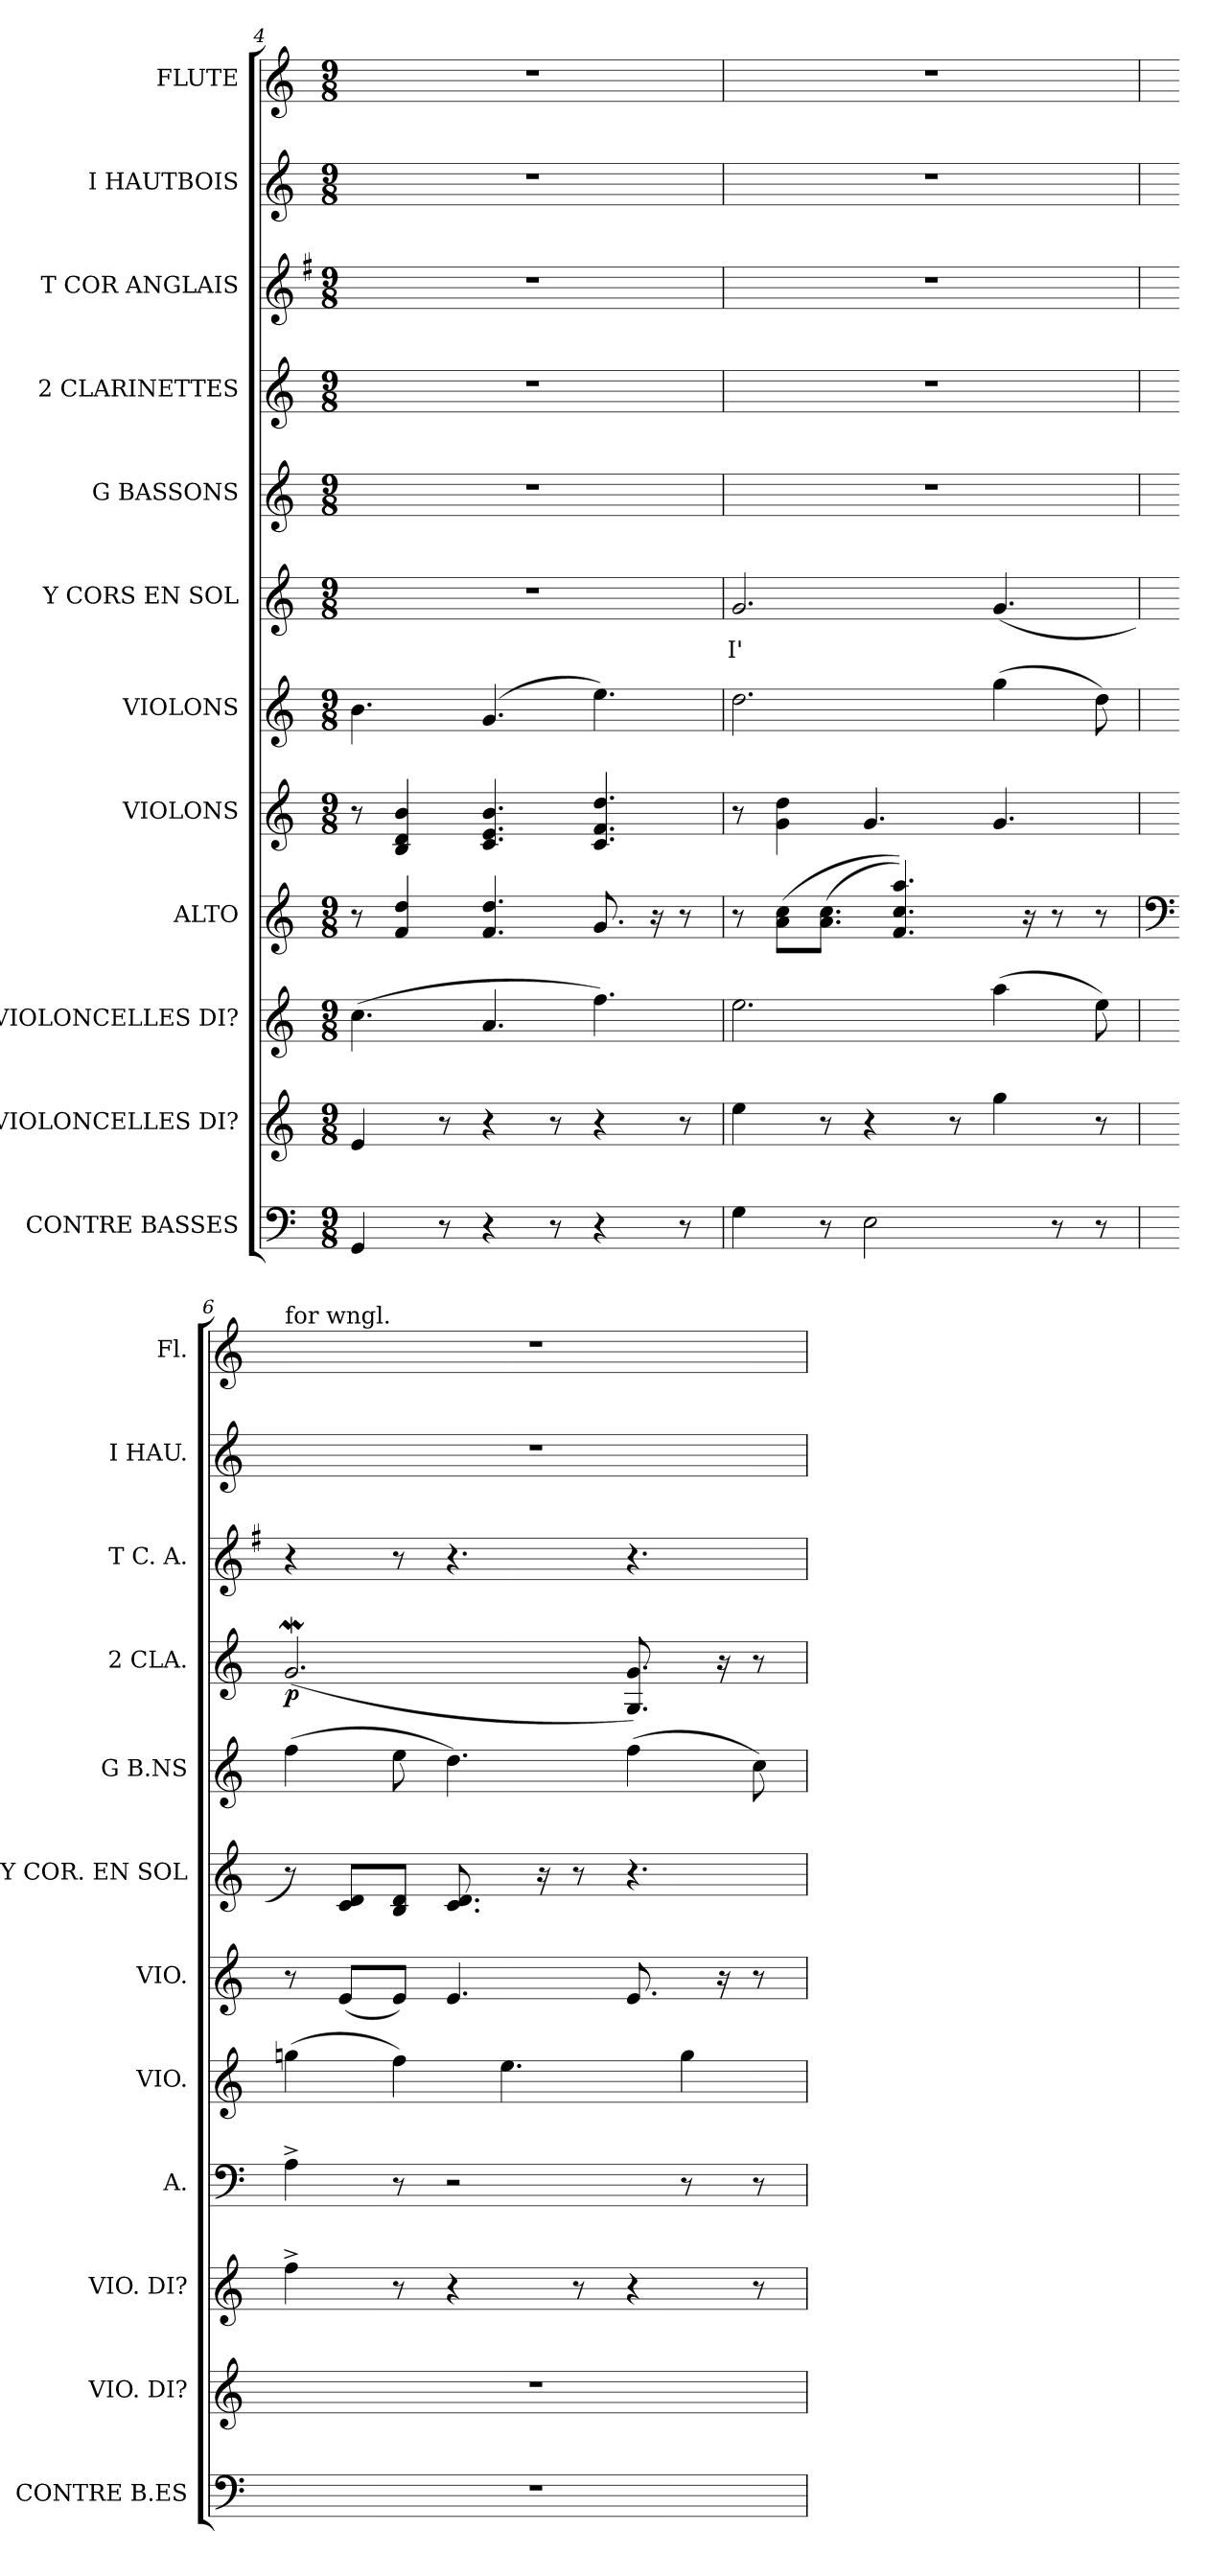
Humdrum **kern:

**kern	**text	**kern	**kern	**kern	**kern	**kern	**kern	**text	**kern	**kern	**dynam	**kern	**kern	**kern
*part12	*part12	*part11	*part10	*part9	*part8	*part7	*part6	*part6	*part5	*part4	*part4	*part3	*part2	*part1
*staff12	*staff12	*staff11	*staff10	*staff9	*staff8	*staff7	*staff6	*staff6	*staff5	*staff4	*staff4	*staff3	*staff2	*staff1
*I"CONTRE BASSES	*	*I"VIOLONCELLES DI?	*I"VIOLONCELLES DI?	*I"ALTO	*I"VIOLONS	*I"VIOLONS	*I"Y CORS EN SOL	*	*I"G BASSONS	*I"2 CLARINETTES	*	*I"T COR ANGLAIS	*I"I HAUTBOIS	*I"FLUTE
*I'CONTRE B.ES	*	*I'VIO. DI?	*I'VIO. DI?	*I'A.	*I'VIO.	*I'VIO.	*I'Y COR. EN SOL	*	*I'G B.NS	*I'2 CLA.	*	*I'T C. A.	*I'I HAU.	*I'Fl.
*clefF4	*	*clefG2	*clefG2	*clefG2	*clefG2	*clefG2	*clefG2	*	*clefG2	*clefG2	*	*clefG2	*clefG2	*clefG2
*	*	*	*	*	*	*	*	*	*	*	*	*ITrd4c7	*	*
*k[]	*	*k[]	*k[]	*k[]	*k[]	*k[]	*k[]	*	*k[]	*k[]	*	*k[]	*k[]	*k[]
*C:	*	*C:	*C:	*C:	*C:	*C:	*C:	*	*C:	*C:	*	*C:	*C:	*C:
*M9/8	*	*M9/8	*M9/8	*M9/8	*M9/8	*M9/8	*M9/8	*	*M9/8	*M9/8	*	*M9/8	*M9/8	*M9/8
=4	=4	=4	=4	=4	=4	=4	=4	=4	=4	=4	=4	=4	=4	=4
!	!	!	!	!	!	!	!LO:N:vis=1	!	!LO:N:vis=1	!LO:N:vis=1	!	!LO:N:vis=1	!LO:N:vis=1	!LO:N:vis=1
4GGi/	.	4ei/	(4.cci\	8r	8r	4.bi\	8%9r	.	8%9r	8%9r	.	8%9r	8%9r	8%9r
.	.	.	.	4fi/ 4ddi	4Bi/ 4di 4bi	.	.	.	.	.	.	.	.	.
8r	.	8r	.	.	.	.	.	.	.	.	.	.	.	.
4r	.	4r	4.ai/	4.fi/ 4.ddi	4.ci/ 4.ei 4.bi	(4.gi/	.	.	.	.	.	.	.	.
8r	.	8r	.	.	.	.	.	.	.	.	.	.	.	.
4r	.	4r	4.ffi\)	8.gi/	4.ci/ 4.fi 4.ddi	4.eei\)	.	.	.	.	.	.	.	.
.	.	.	.	16r	.	.	.	.	.	.	.	.	.	.
!	!LO:LY:b:color=#000000	!	!	!	!	!	!	!	!	!	!	!	!	!
8r	i	8r	.	8r	.	.	.	.	.	.	.	.	.	.
=5	=5	=5	=5	=5	=5	=5	=5	=5	=5	=5	=5	=5	=5	=5
!	!	!	!	!	!	!	!	!LO:LY:b:color=#000000	!LO:N:vis=1	!LO:N:vis=1	!	!LO:N:vis=1	!LO:N:vis=1	!LO:N:vis=1
4Gi\	.	4eei\	2.eei\	8r	8r	2.ddi\	2.gi/	I'	8%9r	8%9r	.	8%9r	8%9r	8%9r
.	.	.	.	(8ai\ 8cci\L	4gi\ 4ddi	.	.	.	.	.	.	.	.	.
8r	.	8r	.	(8.ai\ 8.cci\J	.	.	.	.	.	.	.	.	.	.
2Ei\	.	4r	.	.	4.gi/	.	.	.	.	.	.	.	.	.
.	.	.	.	4.fi/ 4.cci 4.aai))	.	.	.	.	.	.	.	.	.	.
.	.	8r	.	.	.	.	.	.	.	.	.	.	.	.
.	.	4ggi\	(4aai\	.	4.gi/	(4ggi\	(4.gi/	.	.	.	.	.	.	.
.	.	.	.	16r	.	.	.	.	.	.	.	.	.	.
8r	.	.	.	8r	.	.	.	.	.	.	.	.	.	.
8r	.	8r	8eei\)	8r	.	8ddi\)	.	.	.	.	.	.	.	.
!!LO:LB:g=z
=6	=6	=6	=6	=6	=6	=6	=6	=6	=6	=6	=6	=6	=6	=6
*	*	*	*	*clefF4	*	*	*	*	*	*	*	*	*	*
!	!	!	!	!	!	!	!	!	!	!	!	!	!	!LO:TX:a:t=for wngl.
!LO:N:vis=1	!	!LO:N:vis=1	!	!	!	!	!	!	!	!	!	!	!LO:N:vis=1	!LO:N:vis=1
8%9r	.	8%9r	4ff^i\	4A^i\	(4ggni\	8r	8r)	.	(4ffi\	(2.gWi/	p	4r	8%9r	8%9r
.	.	.	.	.	.	(8ei/L	8ci/ 8diL	.	.	.	.	.	.	.
.	.	.	8r	8r	4ffi\)	8ei/J)	8Bi/ 8diJ	.	8eei\	.	.	8r	.	.
.	.	.	4r	2r	.	4.ei/	8.ci/ 8.di	.	4.ddi\)	.	.	4.r	.	.
.	.	.	.	.	4.eei\	.	.	.	.	.	.	.	.	.
.	.	.	.	.	.	.	16r	.	.	.	.	.	.	.
.	.	.	8r	.	.	.	8r	.	.	.	.	.	.	.
.	.	.	4r	.	.	8.ei/	4.r	.	(4ffi\	8.Gi/ 8.gi)	.	4.r	.	.
.	.	.	.	8r	4ggi\	.	.	.	.	.	.	.	.	.
.	.	.	.	.	.	16r	.	.	.	16r	.	.	.	.
.	.	.	8r	8r	.	8r	.	.	8cci\)	8r	.	.	.	.
=	=	=	=	=	=	=	=	=	=	=	=	=	=	=
*-	*-	*-	*-	*-	*-	*-	*-	*-	*-	*-	*-	*-	*-	*-
